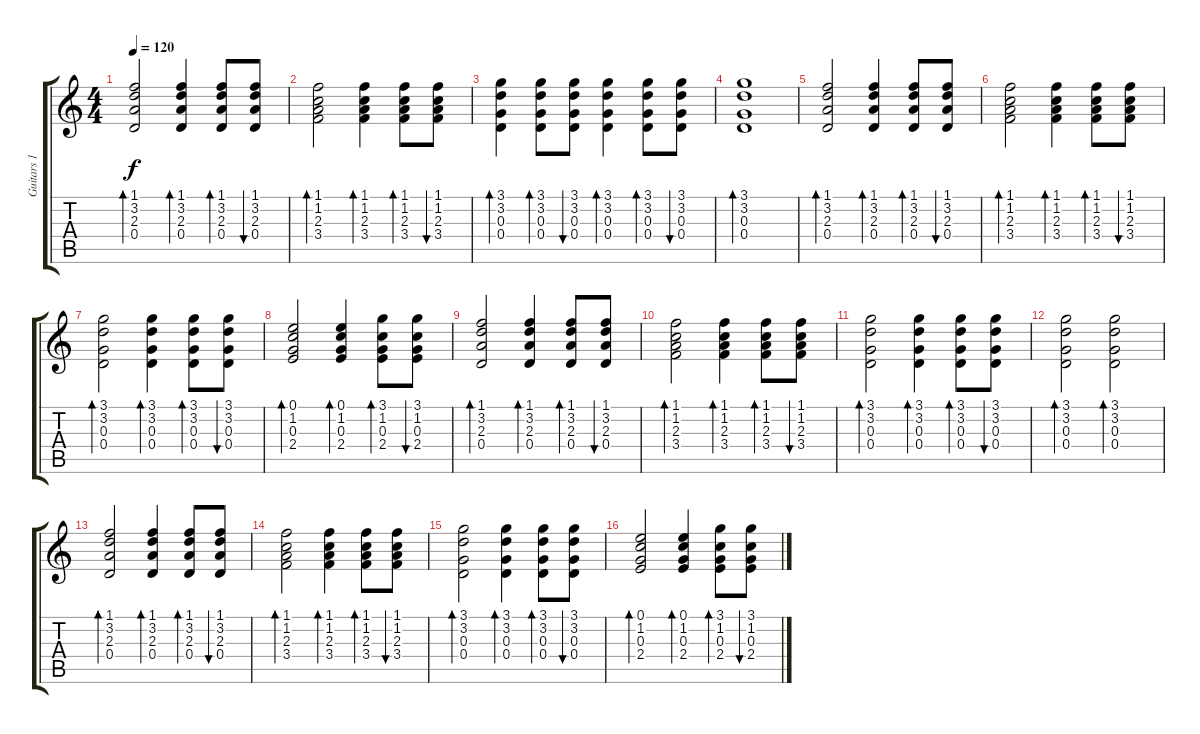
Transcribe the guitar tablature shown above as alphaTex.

\track ("Guitars 1" "Guitars 1") {instrument electricguitarjazz}
\staff {score tabs}
\tuning (E4 B3 G3 D3 A2 E2) {hide}
\ts (4 4)
\tempo 120
\clef g2
\ks c
(1.1 3.2 2.3 0.4).2{bd 60 dy f instrument acousticguitarsteel} (1.1 3.2 2.3 0.4).4{bd 60} (1.1 3.2 2.3 0.4).8{bd 60} (1.1 3.2 2.3 0.4).8{bu 60} |
(1.1 1.2 2.3 3.4).2{bd 60 instrument acousticguitarsteel} (1.1 1.2 2.3 3.4).4{bd 60} (1.1 1.2 2.3 3.4).8{bd 60} (1.1 1.2 2.3 3.4).8{bu 60} |
(3.1 3.2 0.3 0.4).4{bd 60} (3.1 3.2 0.3 0.4).8{bd 60} (3.1 3.2 0.3 0.4).8{bu 60} (3.1 3.2 0.3 0.4).4{bd 60} (3.1 3.2 0.3 0.4).8{bd 60} (3.1 3.2 0.3 0.4).8{bu 60} |
(3.1 3.2 0.3 0.4).1{bd 60} |
(1.1 3.2 2.3 0.4).2{bd 60 instrument acousticguitarsteel} (1.1 3.2 2.3 0.4).4{bd 60} (1.1 3.2 2.3 0.4).8{bd 60} (1.1 3.2 2.3 0.4).8{bu 60} |
(1.1 1.2 2.3 3.4).2{bd 60 instrument acousticguitarsteel} (1.1 1.2 2.3 3.4).4{bd 60} (1.1 1.2 2.3 3.4).8{bd 60} (1.1 1.2 2.3 3.4).8{bu 60} |
(3.1 3.2 0.3 0.4).2{bd 60 instrument acousticguitarsteel} (3.1 3.2 0.3 0.4).4{bd 60} (3.1 3.2 0.3 0.4).8{bd 60} (3.1 3.2 0.3 0.4).8{bu 60} |
(0.1 1.2 0.3 2.4).2{bd 60 instrument acousticguitarsteel} (0.1 1.2 0.3 2.4).4{bd 60} (3.1 1.2 0.3 2.4).8{bd 60} (3.1 1.2 0.3 2.4).8{bu 60} |
(1.1 3.2 2.3 0.4).2{bd 60 instrument acousticguitarsteel} (1.1 3.2 2.3 0.4).4{bd 60} (1.1 3.2 2.3 0.4).8{bd 60} (1.1 3.2 2.3 0.4).8{bu 60} |
(1.1 1.2 2.3 3.4).2{bd 60 instrument acousticguitarsteel} (1.1 1.2 2.3 3.4).4{bd 60} (1.1 1.2 2.3 3.4).8{bd 60} (1.1 1.2 2.3 3.4).8{bu 60} |
(3.1 3.2 0.3 0.4).2{bd 60 instrument acousticguitarsteel} (3.1 3.2 0.3 0.4).4{bd 60} (3.1 3.2 0.3 0.4).8{bd 60} (3.1 3.2 0.3 0.4).8{bu 60} |
(3.1 3.2 0.3 0.4).2{bd 60 instrument acousticguitarsteel} (3.1 3.2 0.3 0.4).2{bd 60} |
(1.1 3.2 2.3 0.4).2{bd 60 instrument acousticguitarsteel} (1.1 3.2 2.3 0.4).4{bd 60} (1.1 3.2 2.3 0.4).8{bd 60} (1.1 3.2 2.3 0.4).8{bu 60} |
(1.1 1.2 2.3 3.4).2{bd 60 instrument acousticguitarsteel} (1.1 1.2 2.3 3.4).4{bd 60} (1.1 1.2 2.3 3.4).8{bd 60} (1.1 1.2 2.3 3.4).8{bu 60} |
(3.1 3.2 0.3 0.4).2{bd 60 instrument acousticguitarsteel} (3.1 3.2 0.3 0.4).4{bd 60} (3.1 3.2 0.3 0.4).8{bd 60} (3.1 3.2 0.3 0.4).8{bu 60} |
(0.1 1.2 0.3 2.4).2{bd 60 instrument acousticguitarsteel} (0.1 1.2 0.3 2.4).4{bd 60} (3.1 1.2 0.3 2.4).8{bd 60} (3.1 1.2 0.3 2.4).8{bu 60}
